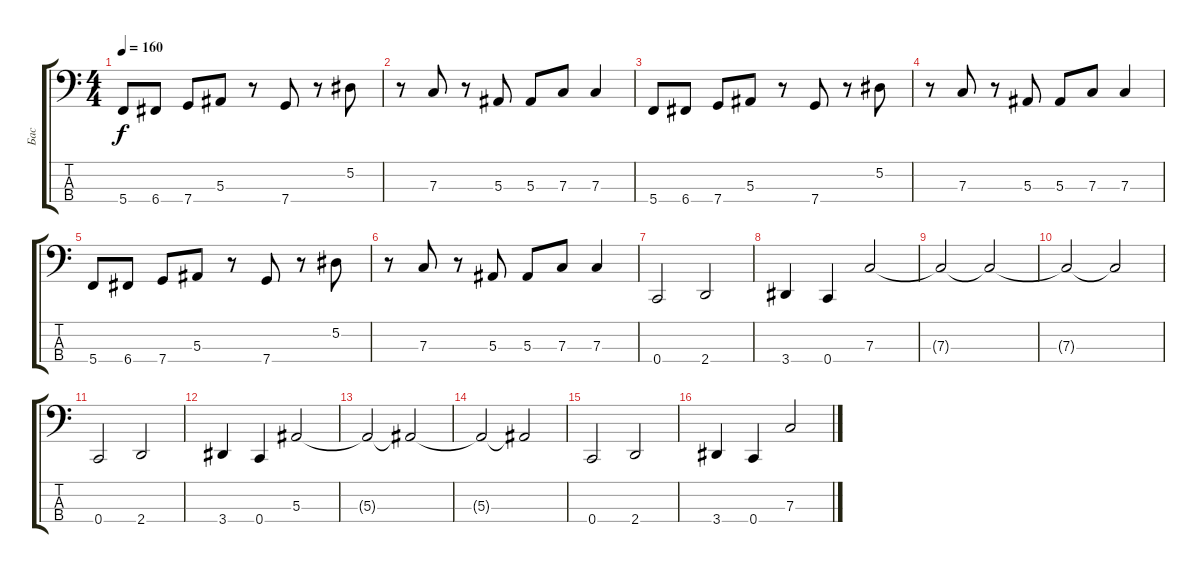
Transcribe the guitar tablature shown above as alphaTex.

\track ("Бас" "Бас") {instrument electricbassfinger}
\staff {score tabs}
\tuning (Eb2 Bb1 F1 C1) {hide}
\ts (4 4)
\tempo 160
\clef f4
\ks c
5.4.8{dy f} 6.4.8 7.4.8 5.3.8 r.8 7.4.8 r.8 5.2.8 |
r.8 7.3.8 r.8 5.3.8 5.3.8 7.3.8 7.3.4 |
5.4.8 6.4.8 7.4.8 5.3.8 r.8 7.4.8 r.8 5.2.8 |
r.8 7.3.8 r.8 5.3.8 5.3.8 7.3.8 7.3.4 |
5.4.8 6.4.8 7.4.8 5.3.8 r.8 7.4.8 r.8 5.2.8 |
r.8 7.3.8 r.8 5.3.8 5.3.8 7.3.8 7.3.4 |
0.4.2 2.4.2 |
3.4.4 0.4.4 7.3.2 |
7.3{t}.2 7.3{t}.2 |
7.3{t}.2 7.3{t}.2 |
0.4.2 2.4.2 |
3.4.4 0.4.4 5.3.2 |
5.3{t}.2 5.3{t}.2 |
5.3{t}.2 5.3{t}.2 |
0.4.2 2.4.2 |
3.4.4 0.4.4 7.3.2
